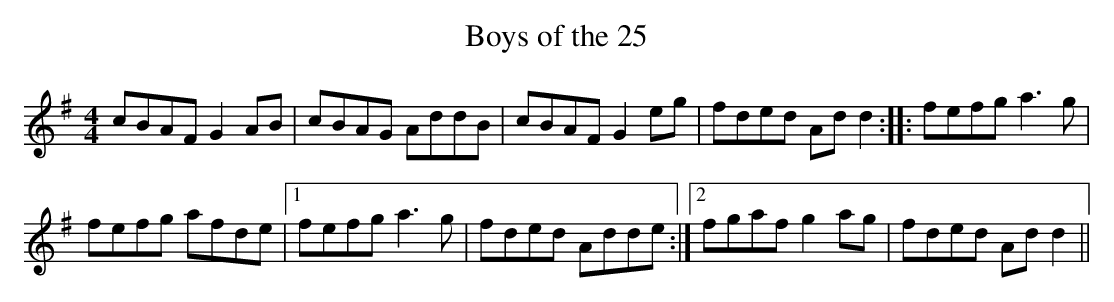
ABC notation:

X:1
T:Boys of the 25
M:4/4
L:1/8
K:G
cBAF G2AB | cBAG AddB | cBAF G2eg | fded Add2 :: fefg a3g |
fefg afde |1 fefg a3g | fded Adde :|2 fgaf g2ag | fded Add2 ||
